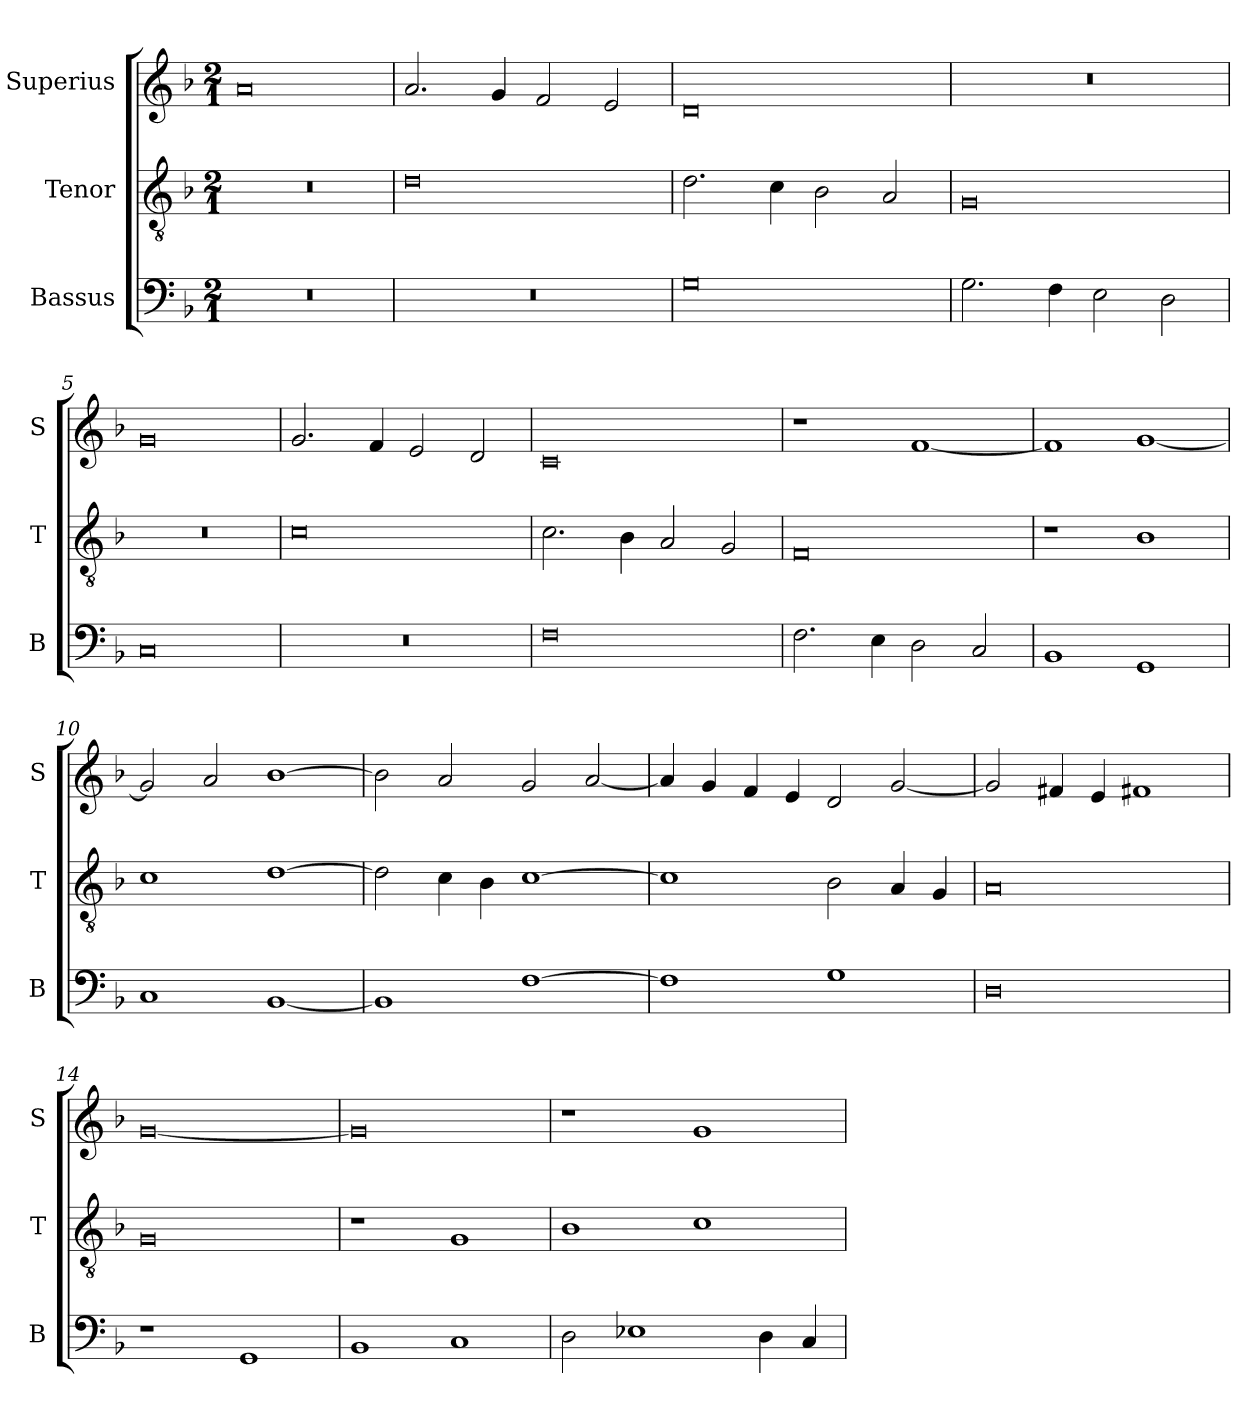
**kern	**kern	**kern
*part3	*part2	*part1
*staff3	*staff2	*staff1
*I"Bassus	*I"Tenor	*I"Superius
*I'B	*I'T	*I'S
*clefF4	*clefGv2	*clefG2
*k[b-]	*k[b-]	*k[b-]
*M2/1	*M2/1	*M2/1
=1	=1	=1
0r	0r	0a
=2	=2	=2
0r	0d	2.a/
.	.	4g/
.	.	2f/
.	.	2e/
=3	=3	=3
0G	2.d\	0d
.	4c\	.
.	2B-\	.
.	2A/	.
=4	=4	=4
2.G\	0G	0r
4F\	.	.
2E\	.	.
2D\	.	.
=5	=5	=5
0C	0r	0g
=6	=6	=6
0r	0c	2.g/
.	.	4f/
.	.	2e/
.	.	2d/
=7	=7	=7
0F	2.c\	0c
.	4B-\	.
.	2A/	.
.	2G/	.
=8	=8	=8
2.F\	0F	1r
4E\	.	.
2D\	.	[1f
2C/	.	.
=9	=9	=9
1BB-	1r	1f]
1GG	1B-	[1g
=10	=10	=10
1C	1c	2g/]
.	.	2a/
[1BB-	[1d	[1b-
=11	=11	=11
1BB-]	2d\]	2b-\]
.	4c\	2a/
.	4B-\	.
[1F	[1c	2g/
.	.	[2a/
=12	=12	=12
1F]	1c]	4a/]
.	.	4g/
.	.	4f/
.	.	4e/
1G	2B-\	2d/
.	4A/	[2g/
.	4G/	.
=13	=13	=13
0D	0A	2g/]
.	.	4f#X/
.	.	4e/
.	.	1f#X
=14	=14	=14
1r	0G	[0g
1GG	.	.
=15	=15	=15
1BB-	1r	0g]
1C	1G	.
=16	=16	=16
2D\	1B-	1r
1E-X	.	.
.	1c	1g
4D\	.	.
4C/	.	.
=	=	=
*-	*-	*-
